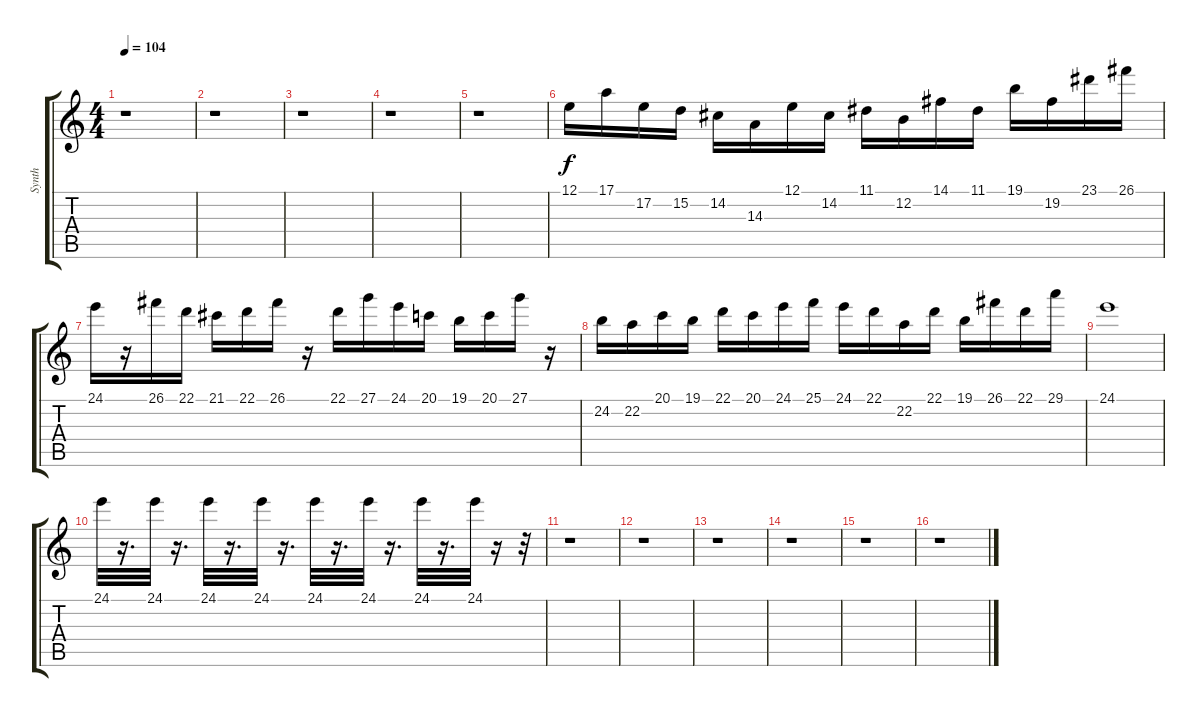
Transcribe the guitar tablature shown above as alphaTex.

\track ("Synth   " "Synth   ") {instrument churchorgan}
\staff {score tabs}
\tuning (E4 B3 G3 D3 A2 E2) {hide}
\ts (4 4)
\tempo 104
\clef g2
\ks c
r.1{dy fff} |
r.1 |
r.1 |
r.1 |
r.1 |
12.1.16{dy f} 17.1.16 17.2.16 15.2.16 14.2.16 14.3.16 12.1.16 14.2.16 11.1.16 12.2.16 14.1.16 11.1.16 19.1.16 19.2.16 23.1.16 26.1.16 |
24.1.16 r.16 26.1.16 22.1.16 21.1.16 22.1.16 26.1.16 r.16 22.1.16 27.1.16 24.1.16 20.1.16 19.1.16 20.1.16 27.1.16 r.16 |
24.2.16 22.2.16 20.1.16 19.1.16 22.1.16 20.1.16 24.1.16 25.1.16 24.1.16 22.1.16 22.2.16 22.1.16 19.1.16 26.1.16 22.1.16 29.1.16 |
24.1.1 |
24.1.32 r.16{d} 24.1.32 r.16{d} 24.1.32 r.16{d} 24.1.32 r.16{d} 24.1.32 r.16{d} 24.1.32 r.16{d} 24.1.32 r.16{d} 24.1.32 r.16 r.32 |
r.1 |
r.1 |
r.1 |
r.1 |
r.1 |
r.1
